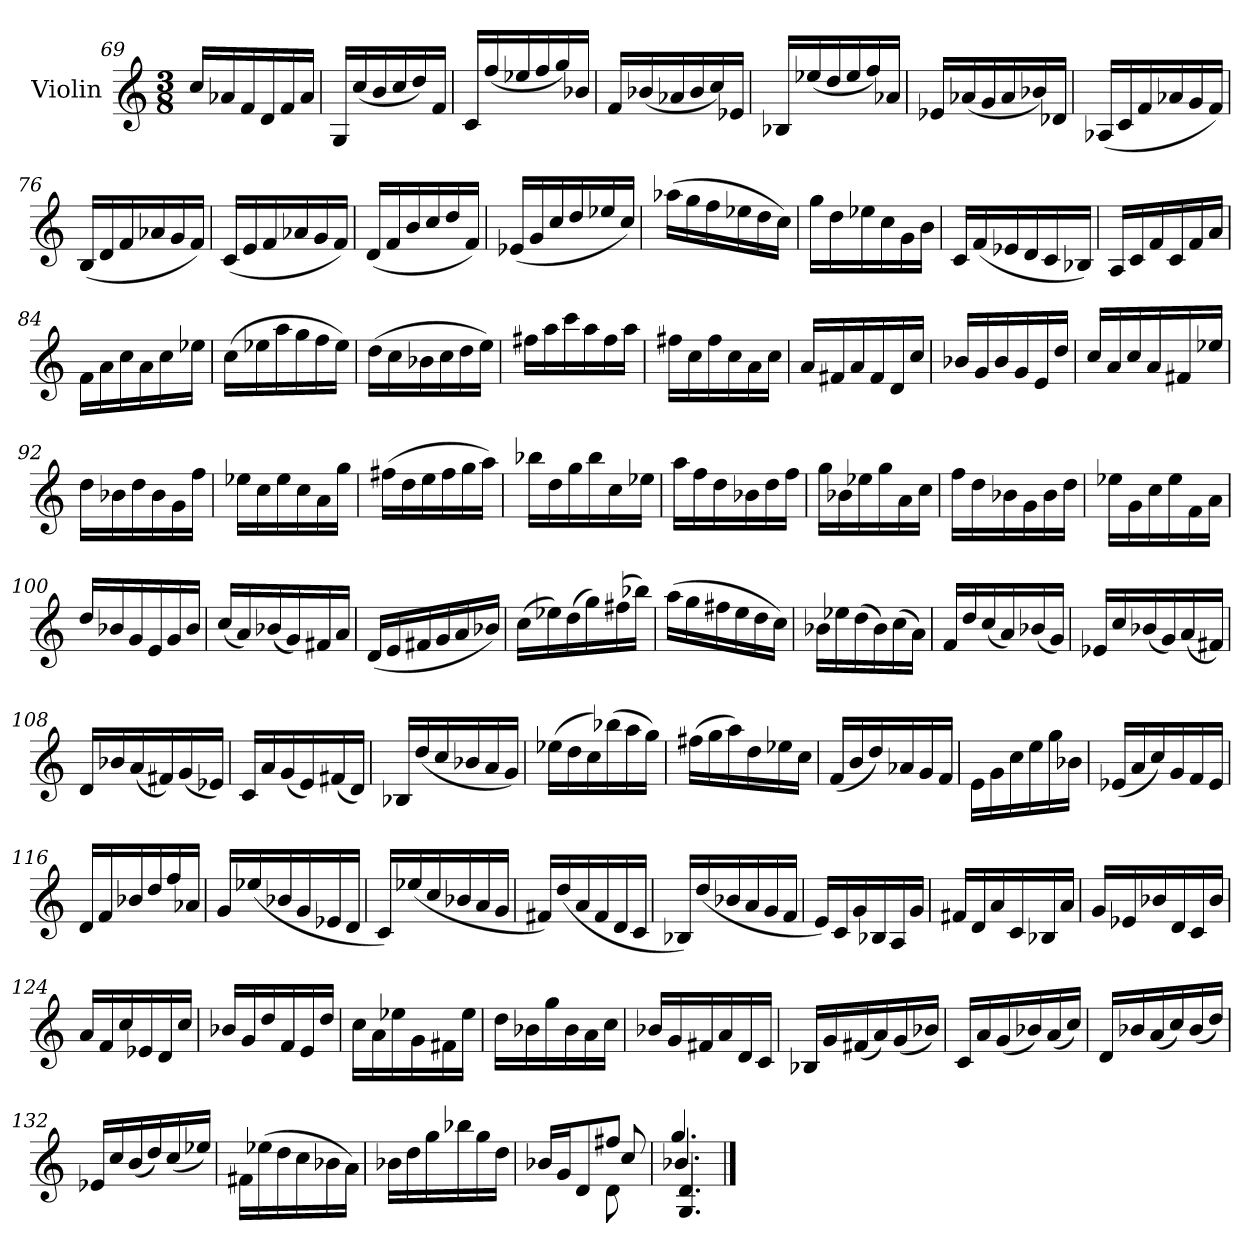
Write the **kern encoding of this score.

**kern
*part1
*staff1
*I"Violin
*I'Vln
*clefG2
*k[]
*M3/8
=69
16cc/LL
16a-X/
16f/
16d/
16f/
16a-/JJ
=70
16G/LL
(16cc/
16b/
16cc/
16dd/)
16f/JJ
=71
16c/LL
(16ff/
16ee-X/
16ff/
16gg/)
16b-X/JJ
=72
16f/LL
(16b-X/
16a-X/
16b-/
16cc/)
16e-X/JJ
=73
16B-X/LL
(16ee-X/
16dd/
16ee-/
16ff/)
16a-X/JJ
=74
16e-X/LL
(16a-X/
16g/
16a-/
16b-X/)
16d-X/JJ
=75
(16A-X/LL
16c/
16f/
16a-X/
16g/
16f/JJ)
=76
(16B/LL
16d/
16f/
16a-X/
16g/
16f/JJ)
=77
(16c/LL
16e/
16f/
16a-X/
16g/
16f/JJ)
=78
(16d/LL
16f/
16b/
16cc/
16dd/
16f/JJ)
=79
(16e-X/LL
16g/
16cc/
16dd/
16ee-X/
16cc/JJ)
=80
(16aa-X\LL
16gg\
16ff\
16ee-X\
16dd\
16cc\JJ)
=81
16gg\LL
16dd\
16ee-X\
16cc\
16g\
16b\JJ
=82
16c/LL
(16f/
16e-X/
16d/
16c/
16B-X/JJ)
=83
16A/LL
16c/
16f/
16c/
16f/
16a/JJ
=84
16f\LL
16a\
16cc\
16a\
16cc\
16ee-X\JJ
=85
(16cc\LL
16ee-X\
16aa\
16gg\
16ff\
16ee-\JJ)
=86
(16dd\LL
16cc\
16b-X\
16cc\
16dd\
16ee\JJ)
=87
16ff#X\LL
16aa\
16ccc\
16aa\
16ff#\
16aa\JJ
=88
16ff#X\LL
16cc\
16ff#\
16cc\
16a\
16cc\JJ
=89
16a/LL
16f#X/
16a/
16f#/
16d/
16cc/JJ
=90
16b-X/LL
16g/
16b-/
16g/
16e/
16dd/JJ
=91
16cc/LL
16a/
16cc/
16a/
16f#X/
16ee-X/JJ
=92
16dd\LL
16b-X\
16dd\
16b-\
16g\
16ff\JJ
=93
16ee-X\LL
16cc\
16ee-\
16cc\
16a\
16gg\JJ
=94
(16ff#X\LL
16dd\
16ee\
16ff#\
16gg\
16aa\JJ)
=95
16bb-X\LL
16dd\
16gg\
16bb-\
16cc\
16ee-X\JJ
=96
16aa\LL
16ff\
16dd\
16b-X\
16dd\
16ff\JJ
=97
16gg\LL
16b-X\
16ee-X\
16gg\
16a\
16cc\JJ
=98
16ff\LL
16dd\
16b-X\
16g\
16b-\
16dd\JJ
=99
16ee-X\LL
16g\
16cc\
16ee-\
16f\
16a\JJ
=100
16dd/LL
16b-X/
16g/
16e/
16g/
16b-/JJ
=101
(16cc/LL
16a/)
(16b-X/
16g/)
16f#X/
16a/JJ
=102
(16d/LL
16e/
16f#X/
16g/
16a/
16b-X/JJ)
=103
(16cc\LL
16ee-X\)
(16dd\
16gg\)
(16ff#X\
16bb-X\JJ)
=104
(16aa\LL
16gg\
16ff#X\
16ee\
16dd\
16cc\JJ)
=105
16b-X\LL
16ee-X\
(16dd\
16b-\)
(16cc\
16a\JJ)
=106
16f/LL
16dd/
(16cc/
16a/)
(16b-X/
16g/JJ)
=107
16e-X/LL
16cc/
(16b-X/
16g/)
(16a/
16f#X/JJ)
=108
16d/LL
16b-X/
(16a/
16f#X/)
(16g/
16e-X/JJ)
=109
16c/LL
16a/
(16g/
16e/)
(16f#X/
16d/JJ)
=110
16B-X/LL
(16dd/
16cc/
16b-X/
16a/
16g/JJ)
=111
(16ee-X\LL
16dd\
16cc\)
(16bb-X\
16aa\
16gg\JJ)
=112
(16ff#X\LL
16gg\
16aa\)
16dd\
16ee-X\
16cc\JJ
=113
(16f/LL
16b/
16dd/)
16a-X/
16g/
16f/JJ
=114
16e\LL
16g\
16cc\
16ee\
16gg\
16b-X\JJ
=115
(16e-X/LL
16a/
16cc/)
16g/
16f/
16e-/JJ
=116
16d/LL
16f/
16b-X/
16dd/
16ff/
16a-X/JJ
=117
16g/LL
(16ee-X/
16b-X/
16g/
16e-X/
16d/JJ
=118
16c/LL)
(16ee-X/
16cc/
16b-X/
16a/
16g/JJ
=119
16f#X/LL)
(16dd/
16a/
16f#/
16d/
16c/JJ
=120
16B-X/LL)
(16dd/
16b-X/
16a/
16g/
16f/JJ
=121
16e/LL)
16c/
16g/
16B-X/
16A/
16g/JJ
=122
16f#X/LL
16d/
16a/
16c/
16B-X/
16a/JJ
=123
16g/LL
16e-X/
16b-X/
16d/
16c/
16b-/JJ
=124
16a/LL
16f/
16cc/
16e-X/
16d/
16cc/JJ
=125
16b-X/LL
16g/
16dd/
16f/
16e/
16dd/JJ
=126
16cc\LL
16a\
16ee-X\
16g\
16f#X\
16ee-\JJ
=127
16dd\LL
16b-X\
16gg\
16b-\
16a\
16cc\JJ
=128
16b-X/LL
16g/
16f#X/
16a/
16d/
16c/JJ
=129
16B-X/LL
16g/
(16f#X/
16a/)
(16g/
16b-X/JJ)
=130
16c/LL
16a/
(16g/
16b-X/)
(16a/
16cc/JJ)
=131
16d/LL
16b-X/
(16a/
16cc/)
(16b-/
16dd/JJ)
=132
16e-X/LL
16cc/
(16b/
16dd/)
(16cc/
16ee-X/JJ)
=133
16f#X\LL
(16ee-X\
16dd\
16cc\
16b-X\
16a\JJ)
=134
16b-X\LL
16dd\
16gg\
16bb-X\
16gg\
16dd\JJ
=135
*^
*	*^
16b-X/LL	4ryy	4ryy
16g/J	.	.
8d/	.	.
8ff#X/J	8cc/	8d\
=136	=136	=136
*	*	*^
4.gg/	4.b-X/	4.d/	4.G/
*v	*v	*v	*v
==
*-
